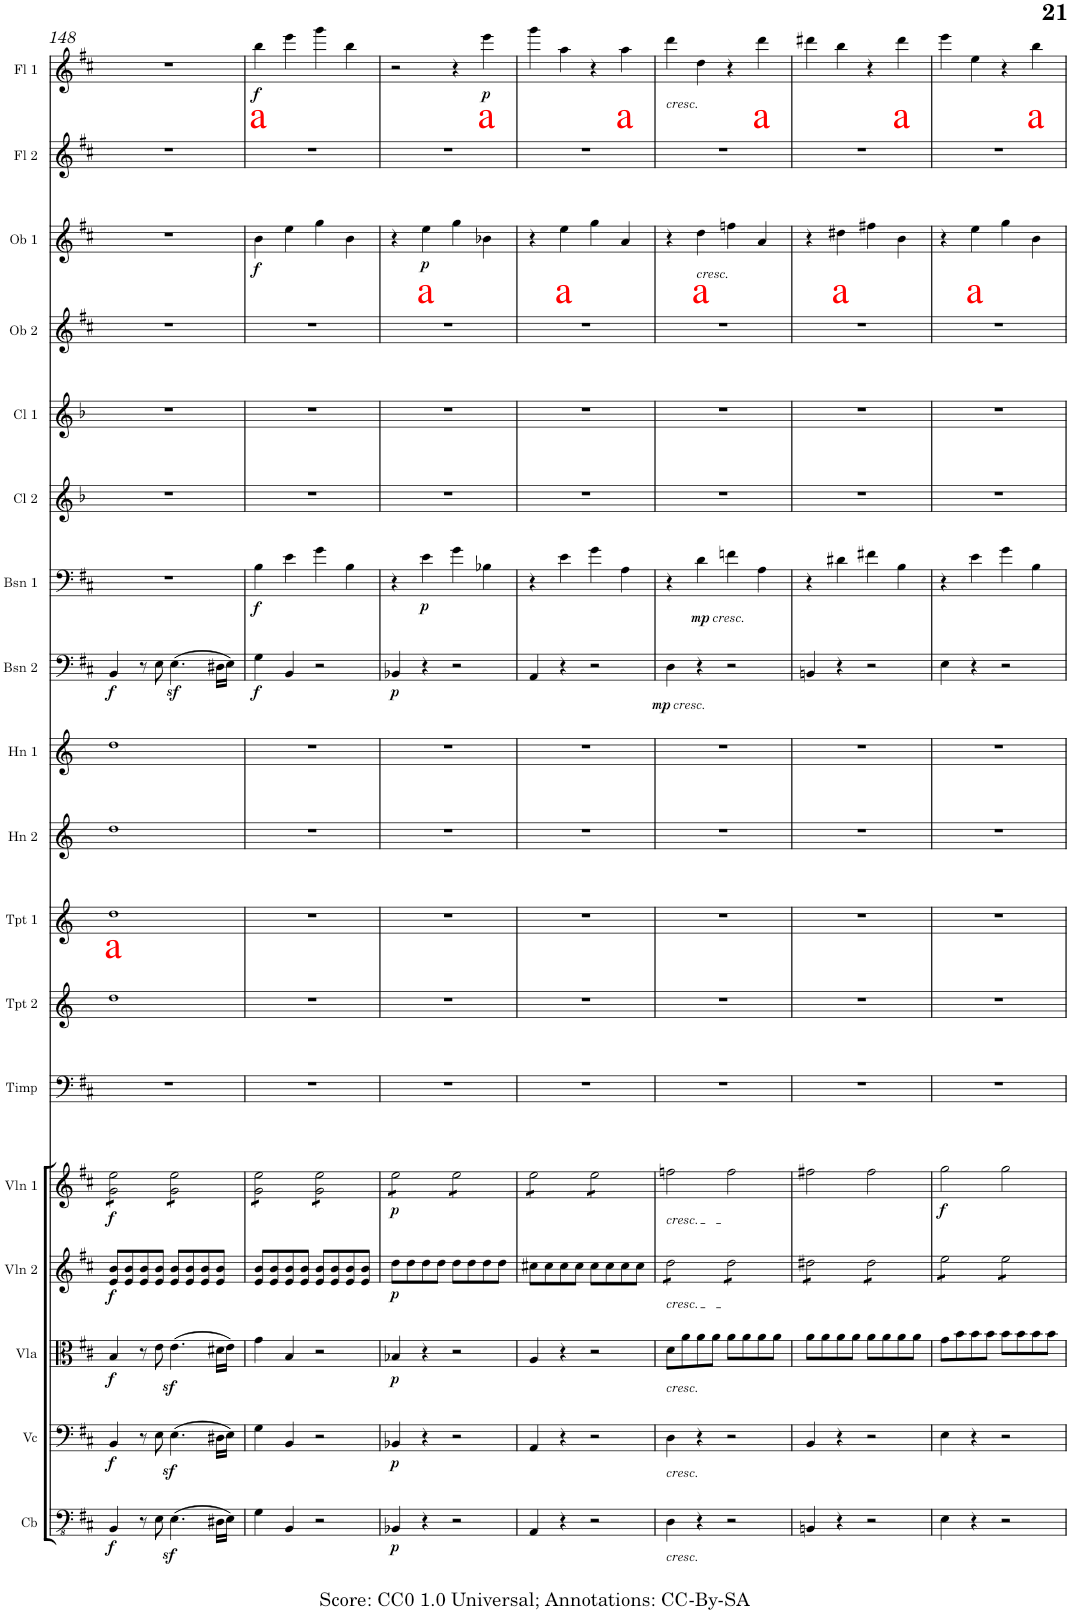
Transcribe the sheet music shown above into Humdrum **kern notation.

**kern	**dynam	**kern	**dynam	**kern	**dynam	**kern	**dynam	**kern	**dynam	**kern	**kern	**kern	**text	**kern	**kern	**kern	**dynam	**kern	**dynam	**kern	**kern	**kern	**kern	**text	**dynam	**kern	**kern	**text	**dynam
*part18	*part18	*part17	*part17	*part16	*part16	*part15	*part15	*part14	*part14	*part13	*part12	*part11	*part11	*part10	*part9	*part8	*part8	*part7	*part7	*part6	*part5	*part4	*part3	*part3	*part3	*part2	*part1	*part1	*part1
*staff18	*staff18	*staff17	*staff17	*staff16	*staff16	*staff15	*staff15	*staff14	*staff14	*staff13	*staff12	*staff11	*staff11	*staff10	*staff9	*staff8	*staff8	*staff7	*staff7	*staff6	*staff5	*staff4	*staff3	*staff3	*staff3	*staff2	*staff1	*staff1	*staff1
*I"Contrabass	*	*I"Violoncello	*	*I"Viola	*	*I"Violin 2	*	*I"Violin 1	*	*I"Timpani	*I"D Trumpet 2	*I"D Trumpet 1	*	*I"D Horn 2	*I"D Horn 1	*I"Bassoon 2	*	*I"Bassoon 1	*	*I"A Clarinet 2	*I"A Clarinet 1	*I"Oboe 2	*I"Oboe 1	*	*	*I"Flute 2	*I"Flute 1	*	*
*I'Cb	*	*I'Vc	*	*I'Vla	*	*I'Vln 2	*	*I'Vln 1	*	*I'Timp	*I'Tpt 2	*I'Tpt 1	*	*I'Hn 2	*I'Hn 1	*I'Bsn 2	*	*I'Bsn 1	*	*I'Cl 2	*I'Cl 1	*I'Ob 2	*I'Ob 1	*	*	*I'Fl 2	*I'Fl 1	*	*
!!LO:PB:g=z
*clefFv4	*	*clefF4	*	*clefC3	*	*clefG2	*	*clefG2	*	*clefF4	*clefG2	*clefG2	*	*clefG2	*clefG2	*clefF4	*	*clefF4	*	*clefG2	*clefG2	*clefG2	*clefG2	*	*	*clefG2	*clefG2	*	*
*	*	*	*	*	*	*	*	*	*	*	*Trd-1c-2	*Trd-1c-2	*	*Trd6c10	*Trd6c10	*	*	*	*	*Trd2c3	*Trd2c3	*	*	*	*	*	*	*	*
*k[f#c#]	*	*k[f#c#]	*	*k[f#c#]	*	*k[f#c#]	*	*k[f#c#]	*	*k[f#c#]	*k[]	*k[]	*	*k[]	*k[]	*k[f#c#]	*	*k[f#c#]	*	*k[b-]	*k[b-]	*k[f#c#]	*k[f#c#]	*	*	*k[f#c#]	*k[f#c#]	*	*
*M2/2	*	*M2/2	*	*M2/2	*	*M2/2	*	*M2/2	*	*M2/2	*M2/2	*M2/2	*	*M2/2	*M2/2	*M2/2	*	*M2/2	*	*M2/2	*M2/2	*M2/2	*M2/2	*	*	*M2/2	*M2/2	*	*
*met(c|)	*	*met(c|)	*	*met(c|)	*	*met(c|)	*	*met(c|)	*	*met(c|)	*met(c|)	*met(c|)	*	*met(c|)	*met(c|)	*met(c|)	*	*met(c|)	*	*met(c|)	*met(c|)	*met(c|)	*met(c|)	*	*	*met(c|)	*met(c|)	*	*
=148	=148	=148	=148	=148	=148	=148	=148	=148	=148	=148	=148	=148	=148	=148	=148	=148	=148	=148	=148	=148	=148	=148	=148	=148	=148	=148	=148	=148	=148
!	!LO:DY:b	!	!LO:DY:b	!	!LO:DY:b	!	!LO:DY:b	!	!LO:DY:b	!	!	!	!LO:LY:b:color=#FF0000	!	!	!	!LO:DY:b	!	!	!	!	!	!	!	!	!	!	!	!
*	*	*	*	*	*	*	*	*tremolo	*	*	*	*	*	*	*	*	*	*	*	*	*	*	*	*	*	*	*	*	*
4BBB/	f	4BB/	f	4B/	f	8e/ 8b/L	f	8g\ 8ee\L	f	1r	1dd	1dd	a	1dd	1dd	4BB/	f	1r	.	1r	1r	1r	1r	.	.	1r	1r	.	.
.	.	.	.	.	.	8e/ 8b/	.	8g\ 8ee\	.	.	.	.	.	.	.	.	.	.	.	.	.	.	.	.	.	.	.	.	.
8r	.	8r	.	8r	.	8e/ 8b/	.	8g\ 8ee\	.	.	.	.	.	.	.	8r	.	.	.	.	.	.	.	.	.	.	.	.	.
8EE\	.	8E\	.	8e\	.	8e/ 8b/J	.	8g\ 8ee\J	.	.	.	.	.	.	.	8E\	.	.	.	.	.	.	.	.	.	.	.	.	.
(4.EEz<\	.	(4.Ez<\	.	(4.ez<\	.	8e/ 8b/L	.	8g\ 8ee\L	.	.	.	.	.	.	.	(4.Ez<\	.	.	.	.	.	.	.	.	.	.	.	.	.
.	.	.	.	.	.	8e/ 8b/	.	8g\ 8ee\	.	.	.	.	.	.	.	.	.	.	.	.	.	.	.	.	.	.	.	.	.
.	.	.	.	.	.	8e/ 8b/	.	8g\ 8ee\	.	.	.	.	.	.	.	.	.	.	.	.	.	.	.	.	.	.	.	.	.
16DD#X\LL	.	16D#X\LL	.	16d#X\LL	.	8e/ 8b/J	.	8g\ 8ee\J	.	.	.	.	.	.	.	16D#X\LL	.	.	.	.	.	.	.	.	.	.	.	.	.
16EE\JJ)	.	16E\JJ)	.	16e\JJ)	.	.	.	.	.	.	.	.	.	.	.	16E\JJ)	.	.	.	.	.	.	.	.	.	.	.	.	.
=149	=149	=149	=149	=149	=149	=149	=149	=149	=149	=149	=149	=149	=149	=149	=149	=149	=149	=149	=149	=149	=149	=149	=149	=149	=149	=149	=149	=149	=149
!	!	!	!	!	!	!	!	!	!	!	!	!	!	!	!	!	!LO:DY:b	!	!LO:DY:b	!	!	!	!	!	!LO:DY:b	!	!	!LO:LY:b:color=#FF0000	!LO:DY:b
4GG\	.	4G\	.	4g\	.	8e/ 8b/L	.	8g\ 8ee\L	.	1r	1r	1r	.	1r	1r	4G\	f	4B\	f	1r	1r	1r	4b\	.	f	1r	4bb\	a	f
.	.	.	.	.	.	8e/ 8b/	.	8g\ 8ee\	.	.	.	.	.	.	.	.	.	.	.	.	.	.	.	.	.	.	.	.	.
4BBB/	.	4BB/	.	4B/	.	8e/ 8b/	.	8g\ 8ee\	.	.	.	.	.	.	.	4BB/	.	4e\	.	.	.	.	4ee\	.	.	.	4eee\	.	.
.	.	.	.	.	.	8e/ 8b/J	.	8g\ 8ee\J	.	.	.	.	.	.	.	.	.	.	.	.	.	.	.	.	.	.	.	.	.
2r	.	2r	.	2r	.	8e/ 8b/L	.	8g\ 8ee\L	.	.	.	.	.	.	.	2r	.	4g\	.	.	.	.	4gg\	.	.	.	4ggg\	.	.
.	.	.	.	.	.	8e/ 8b/	.	8g\ 8ee\	.	.	.	.	.	.	.	.	.	.	.	.	.	.	.	.	.	.	.	.	.
.	.	.	.	.	.	8e/ 8b/	.	8g\ 8ee\	.	.	.	.	.	.	.	.	.	4B\	.	.	.	.	4b\	.	.	.	4bb\	.	.
.	.	.	.	.	.	8e/ 8b/J	.	8g\ 8ee\J	.	.	.	.	.	.	.	.	.	.	.	.	.	.	.	.	.	.	.	.	.
=150	=150	=150	=150	=150	=150	=150	=150	=150	=150	=150	=150	=150	=150	=150	=150	=150	=150	=150	=150	=150	=150	=150	=150	=150	=150	=150	=150	=150	=150
!	!LO:DY:b	!	!LO:DY:b	!	!LO:DY:b	!	!LO:DY:b	!	!LO:DY:b	!	!	!	!	!	!	!	!LO:DY:b	!	!	!	!	!	!	!	!	!	!	!	!
4BBB-X/	p	4BB-X/	p	4B-X/	p	8dd\L	p	8ee\L	p	1r	1r	1r	.	1r	1r	4BB-X/	p	4r	.	1r	1r	1r	4r	.	.	1r	2r	.	.
.	.	.	.	.	.	8dd\	.	8ee\	.	.	.	.	.	.	.	.	.	.	.	.	.	.	.	.	.	.	.	.	.
!	!	!	!	!	!	!	!	!	!	!	!	!	!	!	!	!	!	!	!LO:DY:b	!	!	!	!	!LO:LY:b:color=#FF0000	!LO:DY:b	!	!	!	!
4r	.	4r	.	4r	.	8dd\	.	8ee\	.	.	.	.	.	.	.	4r	.	4e\	p	.	.	.	4ee\	a	p	.	.	.	.
.	.	.	.	.	.	8dd\J	.	8ee\J	.	.	.	.	.	.	.	.	.	.	.	.	.	.	.	.	.	.	.	.	.
2r	.	2r	.	2r	.	8dd\L	.	8ee\L	.	.	.	.	.	.	.	2r	.	4g\	.	.	.	.	4gg\	.	.	.	4r	.	.
.	.	.	.	.	.	8dd\	.	8ee\	.	.	.	.	.	.	.	.	.	.	.	.	.	.	.	.	.	.	.	.	.
!	!	!	!	!	!	!	!	!	!	!	!	!	!	!	!	!	!	!	!	!	!	!	!	!	!	!	!	!LO:LY:b:color=#FF0000	!LO:DY:b
.	.	.	.	.	.	8dd\	.	8ee\	.	.	.	.	.	.	.	.	.	4B-X\	.	.	.	.	4b-X\	.	.	.	4eee\	a	p
.	.	.	.	.	.	8dd\J	.	8ee\J	.	.	.	.	.	.	.	.	.	.	.	.	.	.	.	.	.	.	.	.	.
=151	=151	=151	=151	=151	=151	=151	=151	=151	=151	=151	=151	=151	=151	=151	=151	=151	=151	=151	=151	=151	=151	=151	=151	=151	=151	=151	=151	=151	=151
4AAA/	.	4AA/	.	4A/	.	8cc#X\L	.	8ee\L	.	1r	1r	1r	.	1r	1r	4AA/	.	4r	.	1r	1r	1r	4r	.	.	1r	4ggg\	.	.
.	.	.	.	.	.	8cc#\	.	8ee\	.	.	.	.	.	.	.	.	.	.	.	.	.	.	.	.	.	.	.	.	.
!	!	!	!	!	!	!	!	!	!	!	!	!	!	!	!	!	!	!	!	!	!	!	!	!LO:LY:b:color=#FF0000	!	!	!	!	!
4r	.	4r	.	4r	.	8cc#\	.	8ee\	.	.	.	.	.	.	.	4r	.	4e\	.	.	.	.	4ee\	a	.	.	4aa\	.	.
.	.	.	.	.	.	8cc#\J	.	8ee\J	.	.	.	.	.	.	.	.	.	.	.	.	.	.	.	.	.	.	.	.	.
2r	.	2r	.	2r	.	8cc#\L	.	8ee\L	.	.	.	.	.	.	.	2r	.	4g\	.	.	.	.	4gg\	.	.	.	4r	.	.
.	.	.	.	.	.	8cc#\	.	8ee\	.	.	.	.	.	.	.	.	.	.	.	.	.	.	.	.	.	.	.	.	.
!	!	!	!	!	!	!	!	!	!	!	!	!	!	!	!	!	!	!	!	!	!	!	!	!	!	!	!	!LO:LY:b:color=#FF0000	!
.	.	.	.	.	.	8cc#\	.	8ee\	.	.	.	.	.	.	.	.	.	4A\	.	.	.	.	4a/	.	.	.	4aa\	a	.
.	.	.	.	.	.	8cc#\J	.	8ee\J	.	.	.	.	.	.	.	.	.	.	.	.	.	.	.	.	.	.	.	.	.
*	*	*	*	*	*	*	*	*Xtremolo	*	*	*	*	*	*	*	*	*	*	*	*	*	*	*	*	*	*	*	*	*
=152	=152	=152	=152	=152	=152	=152	=152	=152	=152	=152	=152	=152	=152	=152	=152	=152	=152	=152	=152	=152	=152	=152	=152	=152	=152	=152	=152	=152	=152
!	!	!	!	!	!	!	!	!	!	!	!	!	!	!	!	!	!	!	!	!	!	!	!	!	!	!	!LO:TX:b:i:t=cresc.	!	!
!	!	!	!	!	!	!	!	!	!	!	!	!	!	!	!	!LO:TX:b:i:t=cresc.	!	!	!	!	!	!	!	!	!	!	!	!	!
!	!	!	!	!	!	!	!	!LO:TX:b:i:t=cresc.	!	!	!	!	!	!	!	!	!	!	!	!	!	!	!	!	!	!	!	!	!
!	!	!	!	!	!	!LO:TX:b:i:t=cresc.	!	!	!	!	!	!	!	!	!	!	!	!	!	!	!	!	!	!	!	!	!	!	!
!	!	!	!	!LO:TX:b:i:t=cresc.	!	!	!	!	!	!	!	!	!	!	!	!	!	!	!	!	!	!	!	!	!	!	!	!	!
!	!	!LO:TX:b:i:t=cresc.	!	!	!	!	!	!	!	!	!	!	!	!	!	!	!	!	!	!	!	!	!	!	!	!	!	!	!
!LO:TX:b:i:t=cresc.	!	!	!	!	!	!	!	!	!	!	!	!	!	!	!	!	!	!	!	!	!	!	!	!	!	!	!	!	!
!	!	!	!	!	!	!	!	!	!	!	!	!	!	!	!	!	!LO:DY:b	!	!	!	!	!	!	!	!	!	!	!	!
*	*	*	*	*	*	*tremolo	*	*	*	*	*	*	*	*	*	*	*	*	*	*	*	*	*	*	*	*	*	*	*
4DD\	.	4D\	.	8d\L	.	8dd\L	.	2ffn\	.	1r	1r	1r	.	1r	1r	4D\	mp	4r	.	1r	1r	1r	4r	.	.	1r	4ddd\	.	.
.	.	.	.	8a\	.	8dd\	.	.	.	.	.	.	.	.	.	.	.	.	.	.	.	.	.	.	.	.	.	.	.
!	!	!	!	!	!	!	!	!	!	!	!	!	!	!	!	!	!	!	!	!	!	!	!LO:TX:b:i:t=cresc.	!	!	!	!	!	!
!	!	!	!	!	!	!	!	!	!	!	!	!	!	!	!	!	!	!LO:TX:b:i:t=cresc.	!	!	!	!	!	!	!	!	!	!	!
!	!	!	!	!	!	!	!	!	!	!	!	!	!	!	!	!	!	!	!LO:DY:b	!	!	!	!	!LO:LY:b:color=#FF0000	!	!	!	!	!
4r	.	4r	.	8a\	.	8dd\	.	.	.	.	.	.	.	.	.	4r	.	4d\	mp	.	.	.	4dd\	a	.	.	4dd\	.	.
.	.	.	.	8a\J	.	8dd\J	.	.	.	.	.	.	.	.	.	.	.	.	.	.	.	.	.	.	.	.	.	.	.
2r	.	2r	.	8a\L	.	8dd\L	.	2ff\	.	.	.	.	.	.	.	2r	.	4fn\	.	.	.	.	4ffn\	.	.	.	4r	.	.
.	.	.	.	8a\	.	8dd\	.	.	.	.	.	.	.	.	.	.	.	.	.	.	.	.	.	.	.	.	.	.	.
!	!	!	!	!	!	!	!	!	!	!	!	!	!	!	!	!	!	!	!	!	!	!	!	!	!	!	!	!LO:LY:b:color=#FF0000	!
.	.	.	.	8a\	.	8dd\	.	.	.	.	.	.	.	.	.	.	.	4A\	.	.	.	.	4a/	.	.	.	4ddd\	a	.
.	.	.	.	8a\J	.	8dd\J	.	.	.	.	.	.	.	.	.	.	.	.	.	.	.	.	.	.	.	.	.	.	.
=153	=153	=153	=153	=153	=153	=153	=153	=153	=153	=153	=153	=153	=153	=153	=153	=153	=153	=153	=153	=153	=153	=153	=153	=153	=153	=153	=153	=153	=153
4BBBn/	.	4BB/	.	8a\L	.	8dd#X\L	.	2ff#X\	.	1r	1r	1r	.	1r	1r	4BBn/	.	4r	.	1r	1r	1r	4r	.	.	1r	4ddd#X\	.	.
.	.	.	.	8a\	.	8dd#X\	.	.	.	.	.	.	.	.	.	.	.	.	.	.	.	.	.	.	.	.	.	.	.
!	!	!	!	!	!	!	!	!	!	!	!	!	!	!	!	!	!	!	!	!	!	!	!	!LO:LY:b:color=#FF0000	!	!	!	!	!
4r	.	4r	.	8a\	.	8dd#X\	.	.	.	.	.	.	.	.	.	4r	.	4d#X\	.	.	.	.	4dd#X\	a	.	.	4bb\	.	.
.	.	.	.	8a\J	.	8dd#X\J	.	.	.	.	.	.	.	.	.	.	.	.	.	.	.	.	.	.	.	.	.	.	.
2r	.	2r	.	8a\L	.	8dd#\L	.	2ff#\	.	.	.	.	.	.	.	2r	.	4f#X\	.	.	.	.	4ff#X\	.	.	.	4r	.	.
.	.	.	.	8a\	.	8dd#\	.	.	.	.	.	.	.	.	.	.	.	.	.	.	.	.	.	.	.	.	.	.	.
!	!	!	!	!	!	!	!	!	!	!	!	!	!	!	!	!	!	!	!	!	!	!	!	!	!	!	!	!LO:LY:b:color=#FF0000	!
.	.	.	.	8a\	.	8dd#\	.	.	.	.	.	.	.	.	.	.	.	4B\	.	.	.	.	4b\	.	.	.	4ddd#\	a	.
.	.	.	.	8a\J	.	8dd#\J	.	.	.	.	.	.	.	.	.	.	.	.	.	.	.	.	.	.	.	.	.	.	.
=154	=154	=154	=154	=154	=154	=154	=154	=154	=154	=154	=154	=154	=154	=154	=154	=154	=154	=154	=154	=154	=154	=154	=154	=154	=154	=154	=154	=154	=154
!	!	!	!	!	!	!	!	!	!LO:DY:b	!	!	!	!	!	!	!	!	!	!	!	!	!	!	!	!	!	!	!	!
4EE\	.	4E\	.	8g\L	.	8ee\L	.	2gg\	f	1r	1r	1r	.	1r	1r	4E\	.	4r	.	1r	1r	1r	4r	.	.	1r	4eee\	.	.
.	.	.	.	8b\	.	8ee\	.	.	.	.	.	.	.	.	.	.	.	.	.	.	.	.	.	.	.	.	.	.	.
!	!	!	!	!	!	!	!	!	!	!	!	!	!	!	!	!	!	!	!	!	!	!	!	!LO:LY:b:color=#FF0000	!	!	!	!	!
4r	.	4r	.	8b\	.	8ee\	.	.	.	.	.	.	.	.	.	4r	.	4e\	.	.	.	.	4ee\	a	.	.	4ee\	.	.
.	.	.	.	8b\J	.	8ee\J	.	.	.	.	.	.	.	.	.	.	.	.	.	.	.	.	.	.	.	.	.	.	.
2r	.	2r	.	8b\L	.	8ee\L	.	2gg\	.	.	.	.	.	.	.	2r	.	4g\	.	.	.	.	4gg\	.	.	.	4r	.	.
.	.	.	.	8b\	.	8ee\	.	.	.	.	.	.	.	.	.	.	.	.	.	.	.	.	.	.	.	.	.	.	.
!	!	!	!	!	!	!	!	!	!	!	!	!	!	!	!	!	!	!	!	!	!	!	!	!	!	!	!	!LO:LY:b:color=#FF0000	!
.	.	.	.	8b\	.	8ee\	.	.	.	.	.	.	.	.	.	.	.	4B\	.	.	.	.	4b\	.	.	.	4bb\	a	.
.	.	.	.	8b\J	.	8ee\J	.	.	.	.	.	.	.	.	.	.	.	.	.	.	.	.	.	.	.	.	.	.	.
*	*	*	*	*	*	*Xtremolo	*	*	*	*	*	*	*	*	*	*	*	*	*	*	*	*	*	*	*	*	*	*	*
=	=	=	=	=	=	=	=	=	=	=	=	=	=	=	=	=	=	=	=	=	=	=	=	=	=	=	=	=	=
*-	*-	*-	*-	*-	*-	*-	*-	*-	*-	*-	*-	*-	*-	*-	*-	*-	*-	*-	*-	*-	*-	*-	*-	*-	*-	*-	*-	*-	*-
